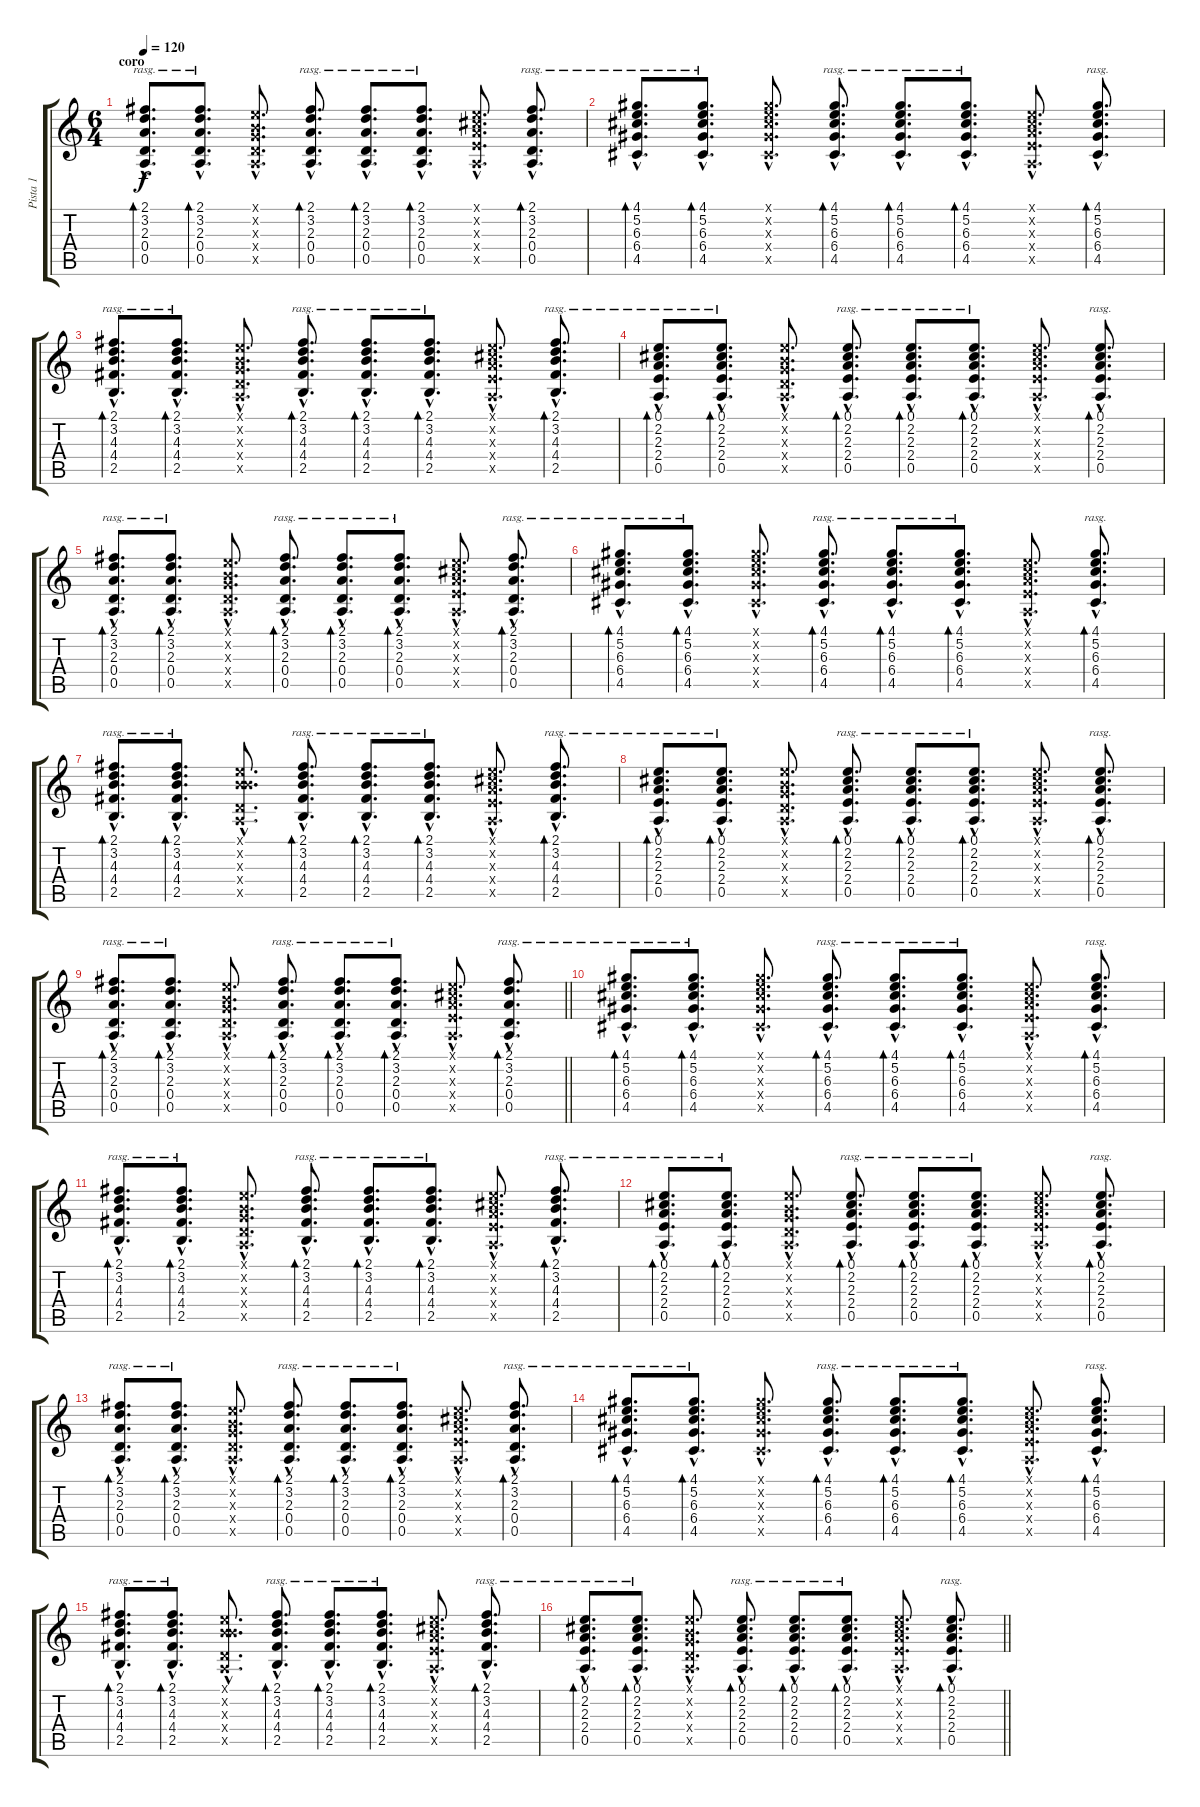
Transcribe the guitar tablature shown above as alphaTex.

\track ("Pista 1" "Pista 1") {instrument acousticguitarsteel}
\staff {score tabs}
\tuning (E4 B3 G3 D3 A2 E2) {hide}
\ts (6 4)
\section ("" "coro")
\tempo 120
\clef g2
\ks c
(2.1{hac} 3.2{hac} 2.3{hac} 0.4{hac} 0.5{hac}).8{d bd 30 rasg ii dy f} (2.1{hac} 3.2{hac} 2.3{hac} 0.4{hac} 0.5{hac}).8{d bd 30 rasg ii} (0.1{hac x} 0.2{hac x} 0.3{hac x} 0.4{hac x} 0.5{hac x}).8{d} (2.1{hac} 3.2{hac} 2.3{hac} 0.4{hac} 0.5{hac}).8{d bd 30 rasg ii} (2.1{hac} 3.2{hac} 2.3{hac} 0.4{hac} 0.5{hac}).8{d bd 30 rasg ii} (2.1{hac} 3.2{hac} 2.3{hac} 0.4{hac} 0.5{hac}).8{d bd 30 rasg ii} (0.1{hac x} 2.2{hac x} 2.3{hac x} 2.4{hac x} 0.5{hac x}).8{d} (2.1{hac} 3.2{hac} 2.3{hac} 0.4{hac} 0.5{hac}).8{d bd 30 rasg ii} |
(4.1{hac} 5.2{hac} 6.3{hac} 6.4{hac} 4.5{hac}).8{d bd 30 rasg ii} (4.1{hac} 5.2{hac} 6.3{hac} 6.4{hac} 4.5{hac}).8{d bd 30 rasg ii} (4.1{hac x} 5.2{hac x} 6.3{hac x} 6.4{hac x} 4.5{hac x}).8{d} (4.1{hac} 5.2{hac} 6.3{hac} 6.4{hac} 4.5{hac}).8{d bd 30 rasg ii} (4.1{hac} 5.2{hac} 6.3{hac} 6.4{hac} 4.5{hac}).8{d bd 30 rasg ii} (4.1{hac} 5.2{hac} 6.3{hac} 6.4{hac} 4.5{hac}).8{d bd 30 rasg ii} (0.1{hac x} 2.2{hac x} 2.3{hac x} 2.4{hac x} 0.5{hac x}).8{d} (4.1{hac} 5.2{hac} 6.3{hac} 6.4{hac} 4.5{hac}).8{d bd 30 rasg ii} |
(2.1{hac} 3.2{hac} 4.3{hac} 4.4{hac} 2.5{hac}).8{d bd 30 rasg ii} (2.1{hac} 3.2{hac} 4.3{hac} 4.4{hac} 2.5{hac}).8{d bd 30 rasg ii} (0.1{hac x} 0.2{hac x} 0.3{hac x} 0.4{hac x} 0.5{hac x}).8{d} (2.1{hac} 3.2{hac} 4.3{hac} 4.4{hac} 2.5{hac}).8{d bd 30 rasg ii} (2.1{hac} 3.2{hac} 4.3{hac} 4.4{hac} 2.5{hac}).8{d bd 30 rasg ii} (2.1{hac} 3.2{hac} 4.3{hac} 4.4{hac} 2.5{hac}).8{d bd 30 rasg ii} (0.1{hac x} 2.2{hac x} 2.3{hac x} 2.4{hac x} 0.5{hac x}).8{d} (2.1{hac} 3.2{hac} 4.3{hac} 4.4{hac} 2.5{hac}).8{d bd 30 rasg ii} |
(0.1{hac} 2.2{hac} 2.3{hac} 2.4{hac} 0.5{hac}).8{d bd 30 rasg ii} (0.1{hac} 2.2{hac} 2.3{hac} 2.4{hac} 0.5{hac}).8{d bd 30 rasg ii} (0.1{hac x} 0.2{hac x} 0.3{hac x} 0.4{hac x} 0.5{hac x}).8{d} (0.1{hac} 2.2{hac} 2.3{hac} 2.4{hac} 0.5{hac}).8{d bd 30 rasg ii} (0.1{hac} 2.2{hac} 2.3{hac} 2.4{hac} 0.5{hac}).8{d bd 30 rasg ii} (0.1{hac} 2.2{hac} 2.3{hac} 2.4{hac} 0.5{hac}).8{d bd 30 rasg ii} (0.1{hac x} 2.2{hac x} 2.3{hac x} 2.4{hac x} 0.5{hac x}).8{d} (0.1{hac} 2.2{hac} 2.3{hac} 2.4{hac} 0.5{hac}).8{d bd 30 rasg ii} |
(2.1{hac} 3.2{hac} 2.3{hac} 0.4{hac} 0.5{hac}).8{d bd 30 rasg ii} (2.1{hac} 3.2{hac} 2.3{hac} 0.4{hac} 0.5{hac}).8{d bd 30 rasg ii} (0.1{hac x} 0.2{hac x} 0.3{hac x} 0.4{hac x} 0.5{hac x}).8{d} (2.1{hac} 3.2{hac} 2.3{hac} 0.4{hac} 0.5{hac}).8{d bd 30 rasg ii} (2.1{hac} 3.2{hac} 2.3{hac} 0.4{hac} 0.5{hac}).8{d bd 30 rasg ii} (2.1{hac} 3.2{hac} 2.3{hac} 0.4{hac} 0.5{hac}).8{d bd 30 rasg ii} (0.1{hac x} 2.2{hac x} 2.3{hac x} 2.4{hac x} 0.5{hac x}).8{d} (2.1{hac} 3.2{hac} 2.3{hac} 0.4{hac} 0.5{hac}).8{d bd 30 rasg ii} |
(4.1{hac} 5.2{hac} 6.3{hac} 6.4{hac} 4.5{hac}).8{d bd 30 rasg ii} (4.1{hac} 5.2{hac} 6.3{hac} 6.4{hac} 4.5{hac}).8{d bd 30 rasg ii} (4.1{hac x} 5.2{hac x} 6.3{hac x} 6.4{hac x} 4.5{hac x}).8{d} (4.1{hac} 5.2{hac} 6.3{hac} 6.4{hac} 4.5{hac}).8{d bd 30 rasg ii} (4.1{hac} 5.2{hac} 6.3{hac} 6.4{hac} 4.5{hac}).8{d bd 30 rasg ii} (4.1{hac} 5.2{hac} 6.3{hac} 6.4{hac} 4.5{hac}).8{d bd 30 rasg ii} (0.1{hac x} 2.2{hac x} 2.3{hac x} 2.4{hac x} 0.5{hac x}).8{d} (4.1{hac} 5.2{hac} 6.3{hac} 6.4{hac} 4.5{hac}).8{d bd 30 rasg ii} |
(2.1{hac} 3.2{hac} 4.3{hac} 4.4{hac} 2.5{hac}).8{d bd 30 rasg ii} (2.1{hac} 3.2{hac} 4.3{hac} 4.4{hac} 2.5{hac}).8{d bd 30 rasg ii} (0.1{hac x} 0.2{hac x} 4.3{hac x} 0.4{hac x} 0.5{hac x}).8{d} (2.1{hac} 3.2{hac} 4.3{hac} 4.4{hac} 2.5{hac}).8{d bd 30 rasg ii} (2.1{hac} 3.2{hac} 4.3{hac} 4.4{hac} 2.5{hac}).8{d bd 30 rasg ii} (2.1{hac} 3.2{hac} 4.3{hac} 4.4{hac} 2.5{hac}).8{d bd 30 rasg ii} (0.1{hac x} 2.2{hac x} 2.3{hac x} 2.4{hac x} 0.5{hac x}).8{d} (2.1{hac} 3.2{hac} 4.3{hac} 4.4{hac} 2.5{hac}).8{d bd 30 rasg ii} |
(0.1{hac} 2.2{hac} 2.3{hac} 2.4{hac} 0.5{hac}).8{d bd 30 rasg ii} (0.1{hac} 2.2{hac} 2.3{hac} 2.4{hac} 0.5{hac}).8{d bd 30 rasg ii} (0.1{hac x} 0.2{hac x} 0.3{hac x} 0.4{hac x} 0.5{hac x}).8{d} (0.1{hac} 2.2{hac} 2.3{hac} 2.4{hac} 0.5{hac}).8{d bd 30 rasg ii} (0.1{hac} 2.2{hac} 2.3{hac} 2.4{hac} 0.5{hac}).8{d bd 30 rasg ii} (0.1{hac} 2.2{hac} 2.3{hac} 2.4{hac} 0.5{hac}).8{d bd 30 rasg ii} (0.1{hac x} 2.2{hac x} 2.3{hac x} 2.4{hac x} 0.5{hac x}).8{d} (0.1{hac} 2.2{hac} 2.3{hac} 2.4{hac} 0.5{hac}).8{d bd 30 rasg ii} |
\barLineRight lightlight
(2.1{hac} 3.2{hac} 2.3{hac} 0.4{hac} 0.5{hac}).8{d bd 30 rasg ii} (2.1{hac} 3.2{hac} 2.3{hac} 0.4{hac} 0.5{hac}).8{d bd 30 rasg ii} (0.1{hac x} 0.2{hac x} 0.3{hac x} 0.4{hac x} 0.5{hac x}).8{d} (2.1{hac} 3.2{hac} 2.3{hac} 0.4{hac} 0.5{hac}).8{d bd 30 rasg ii} (2.1{hac} 3.2{hac} 2.3{hac} 0.4{hac} 0.5{hac}).8{d bd 30 rasg ii} (2.1{hac} 3.2{hac} 2.3{hac} 0.4{hac} 0.5{hac}).8{d bd 30 rasg ii} (0.1{hac x} 2.2{hac x} 2.3{hac x} 2.4{hac x} 0.5{hac x}).8{d} (2.1{hac} 3.2{hac} 2.3{hac} 0.4{hac} 0.5{hac}).8{d bd 30 rasg ii} |
(4.1{hac} 5.2{hac} 6.3{hac} 6.4{hac} 4.5{hac}).8{d bd 30 rasg ii} (4.1{hac} 5.2{hac} 6.3{hac} 6.4{hac} 4.5{hac}).8{d bd 30 rasg ii} (4.1{hac x} 5.2{hac x} 6.3{hac x} 6.4{hac x} 4.5{hac x}).8{d} (4.1{hac} 5.2{hac} 6.3{hac} 6.4{hac} 4.5{hac}).8{d bd 30 rasg ii} (4.1{hac} 5.2{hac} 6.3{hac} 6.4{hac} 4.5{hac}).8{d bd 30 rasg ii} (4.1{hac} 5.2{hac} 6.3{hac} 6.4{hac} 4.5{hac}).8{d bd 30 rasg ii} (0.1{hac x} 2.2{hac x} 2.3{hac x} 2.4{hac x} 0.5{hac x}).8{d} (4.1{hac} 5.2{hac} 6.3{hac} 6.4{hac} 4.5{hac}).8{d bd 30 rasg ii} |
(2.1{hac} 3.2{hac} 4.3{hac} 4.4{hac} 2.5{hac}).8{d bd 30 rasg ii} (2.1{hac} 3.2{hac} 4.3{hac} 4.4{hac} 2.5{hac}).8{d bd 30 rasg ii} (0.1{hac x} 0.2{hac x} 0.3{hac x} 0.4{hac x} 0.5{hac x}).8{d} (2.1{hac} 3.2{hac} 4.3{hac} 4.4{hac} 2.5{hac}).8{d bd 30 rasg ii} (2.1{hac} 3.2{hac} 4.3{hac} 4.4{hac} 2.5{hac}).8{d bd 30 rasg ii} (2.1{hac} 3.2{hac} 4.3{hac} 4.4{hac} 2.5{hac}).8{d bd 30 rasg ii} (0.1{hac x} 2.2{hac x} 2.3{hac x} 2.4{hac x} 0.5{hac x}).8{d} (2.1{hac} 3.2{hac} 4.3{hac} 4.4{hac} 2.5{hac}).8{d bd 30 rasg ii} |
(0.1{hac} 2.2{hac} 2.3{hac} 2.4{hac} 0.5{hac}).8{d bd 30 rasg ii} (0.1{hac} 2.2{hac} 2.3{hac} 2.4{hac} 0.5{hac}).8{d bd 30 rasg ii} (0.1{hac x} 0.2{hac x} 0.3{hac x} 0.4{hac x} 0.5{hac x}).8{d} (0.1{hac} 2.2{hac} 2.3{hac} 2.4{hac} 0.5{hac}).8{d bd 30 rasg ii} (0.1{hac} 2.2{hac} 2.3{hac} 2.4{hac} 0.5{hac}).8{d bd 30 rasg ii} (0.1{hac} 2.2{hac} 2.3{hac} 2.4{hac} 0.5{hac}).8{d bd 30 rasg ii} (0.1{hac x} 2.2{hac x} 2.3{hac x} 2.4{hac x} 0.5{hac x}).8{d} (0.1{hac} 2.2{hac} 2.3{hac} 2.4{hac} 0.5{hac}).8{d bd 30 rasg ii} |
(2.1{hac} 3.2{hac} 2.3{hac} 0.4{hac} 0.5{hac}).8{d bd 30 rasg ii} (2.1{hac} 3.2{hac} 2.3{hac} 0.4{hac} 0.5{hac}).8{d bd 30 rasg ii} (0.1{hac x} 0.2{hac x} 0.3{hac x} 0.4{hac x} 0.5{hac x}).8{d} (2.1{hac} 3.2{hac} 2.3{hac} 0.4{hac} 0.5{hac}).8{d bd 30 rasg ii} (2.1{hac} 3.2{hac} 2.3{hac} 0.4{hac} 0.5{hac}).8{d bd 30 rasg ii} (2.1{hac} 3.2{hac} 2.3{hac} 0.4{hac} 0.5{hac}).8{d bd 30 rasg ii} (0.1{hac x} 2.2{hac x} 2.3{hac x} 2.4{hac x} 0.5{hac x}).8{d} (2.1{hac} 3.2{hac} 2.3{hac} 0.4{hac} 0.5{hac}).8{d bd 30 rasg ii} |
(4.1{hac} 5.2{hac} 6.3{hac} 6.4{hac} 4.5{hac}).8{d bd 30 rasg ii} (4.1{hac} 5.2{hac} 6.3{hac} 6.4{hac} 4.5{hac}).8{d bd 30 rasg ii} (4.1{hac x} 5.2{hac x} 6.3{hac x} 6.4{hac x} 4.5{hac x}).8{d} (4.1{hac} 5.2{hac} 6.3{hac} 6.4{hac} 4.5{hac}).8{d bd 30 rasg ii} (4.1{hac} 5.2{hac} 6.3{hac} 6.4{hac} 4.5{hac}).8{d bd 30 rasg ii} (4.1{hac} 5.2{hac} 6.3{hac} 6.4{hac} 4.5{hac}).8{d bd 30 rasg ii} (0.1{hac x} 2.2{hac x} 2.3{hac x} 2.4{hac x} 0.5{hac x}).8{d} (4.1{hac} 5.2{hac} 6.3{hac} 6.4{hac} 4.5{hac}).8{d bd 30 rasg ii} |
(2.1{hac} 3.2{hac} 4.3{hac} 4.4{hac} 2.5{hac}).8{d bd 30 rasg ii} (2.1{hac} 3.2{hac} 4.3{hac} 4.4{hac} 2.5{hac}).8{d bd 30 rasg ii} (0.1{hac x} 0.2{hac x} 4.3{hac x} 0.4{hac x} 0.5{hac x}).8{d} (2.1{hac} 3.2{hac} 4.3{hac} 4.4{hac} 2.5{hac}).8{d bd 30 rasg ii} (2.1{hac} 3.2{hac} 4.3{hac} 4.4{hac} 2.5{hac}).8{d bd 30 rasg ii} (2.1{hac} 3.2{hac} 4.3{hac} 4.4{hac} 2.5{hac}).8{d bd 30 rasg ii} (0.1{hac x} 2.2{hac x} 2.3{hac x} 2.4{hac x} 0.5{hac x}).8{d} (2.1{hac} 3.2{hac} 4.3{hac} 4.4{hac} 2.5{hac}).8{d bd 30 rasg ii} |
\barLineRight lightlight
(0.1{hac} 2.2{hac} 2.3{hac} 2.4{hac} 0.5{hac}).8{d bd 30 rasg ii} (0.1{hac} 2.2{hac} 2.3{hac} 2.4{hac} 0.5{hac}).8{d bd 30 rasg ii} (0.1{hac x} 0.2{hac x} 0.3{hac x} 0.4{hac x} 0.5{hac x}).8{d} (0.1{hac} 2.2{hac} 2.3{hac} 2.4{hac} 0.5{hac}).8{d bd 30 rasg ii} (0.1{hac} 2.2{hac} 2.3{hac} 2.4{hac} 0.5{hac}).8{d bd 30 rasg ii} (0.1{hac} 2.2{hac} 2.3{hac} 2.4{hac} 0.5{hac}).8{d bd 30 rasg ii} (0.1{hac x} 2.2{hac x} 2.3{hac x} 2.4{hac x} 0.5{hac x}).8{d} (0.1{hac} 2.2{hac} 2.3{hac} 2.4{hac} 0.5{hac}).8{d bd 30 rasg ii}
